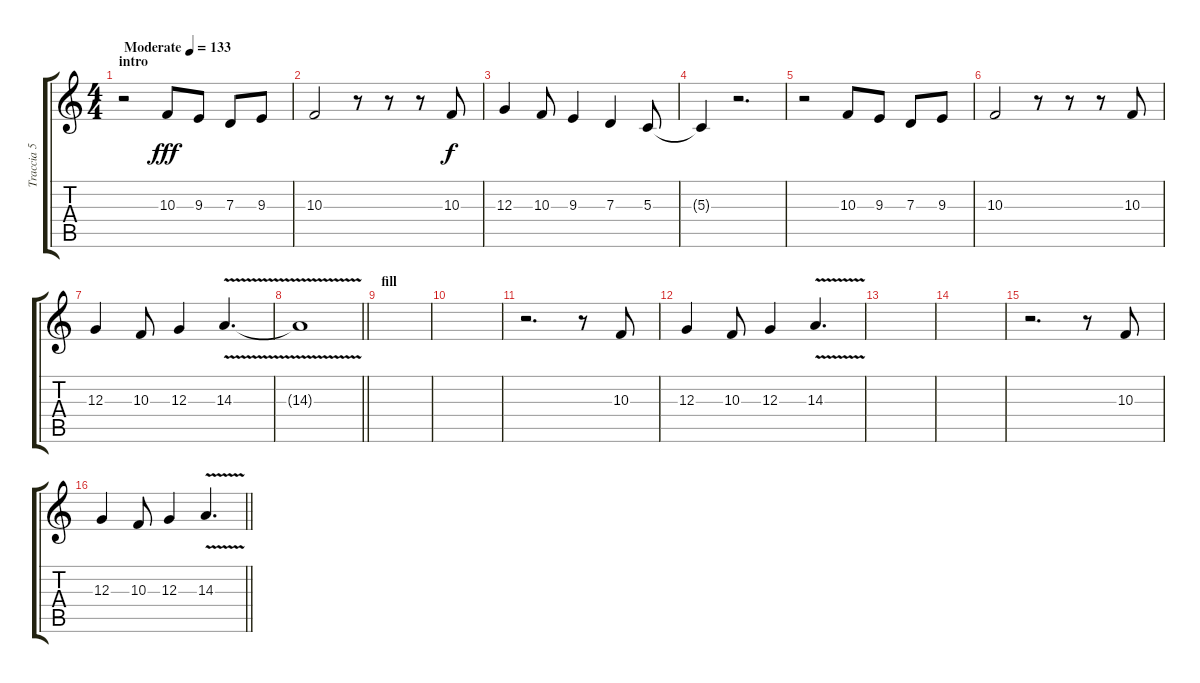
\track ("Traccia 5" "Traccia 5") {instrument lead2sawtooth}
\staff {score tabs}
\tuning (E4 B3 G3 D3 A2 E2) {hide}
\ts (4 4)
\section ("" "intro")
\tempo (133 "Moderate")
\clef g2
\ks c
r.2{dy fff instrument lead2sawtooth} 10.3.8 9.3.8 7.3.8 9.3.8 |
10.3.2 r.8 r.8 r.8 10.3.8{dy f} |
12.3.4 10.3.8 9.3.4 7.3.4 5.3.8 |
5.3{t}.4 r.2{d} |
r.2 10.3.8 9.3.8 7.3.8 9.3.8 |
10.3.2 r.8 r.8 r.8 10.3.8 |
12.3.4 10.3.8 12.3.4 14.3{v}.4{d} |
\barLineRight lightlight
14.3{t}.1 |
\section ("" "fill")
|
|
r.2{d} r.8 10.3.8 |
12.3.4 10.3.8 12.3.4 14.3{v}.4{d} |
|
|
r.2{d} r.8 10.3.8 |
\barLineRight lightlight
12.3.4 10.3.8 12.3.4 14.3{v}.4{d}
